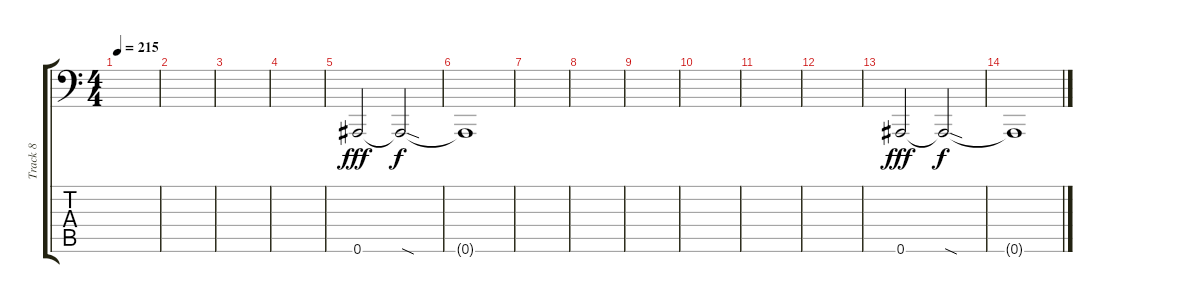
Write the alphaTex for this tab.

\track ("Track 8" "Track 8") {instrument ocarina}
\staff {score tabs}
\tuning (C4 G3 Eb3 Bb2 F2 Bb1) {hide}
\ts (4 4)
\tempo 215
\clef f4
\ks c
|
|
|
|
0.6.2{dy fff instrument ocarina} 0.6{sod t}.2{dy f} |
0.6{t}.1 |
|
|
|
|
|
|
0.6.2{dy fff instrument ocarina} 0.6{sod t}.2{dy f} |
0.6{t}.1
